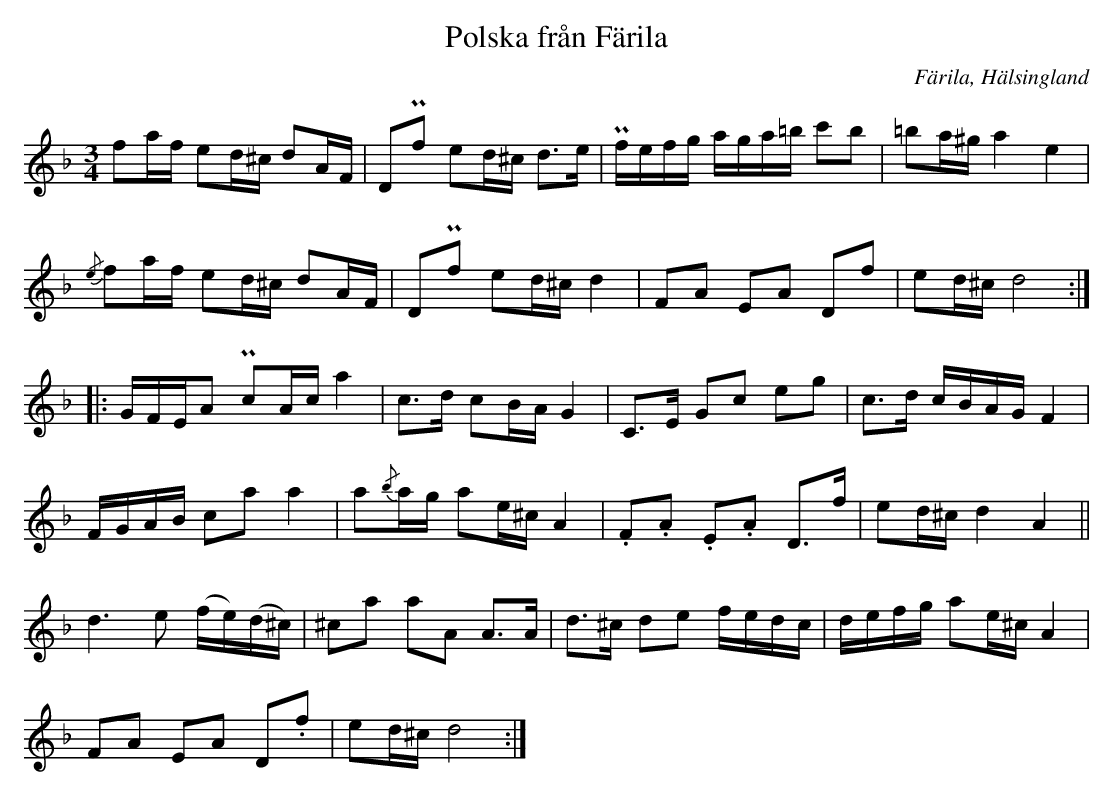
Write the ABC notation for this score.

X:1
T: Polska från Färila
O: Färila, Hälsingland
M: 3/4
L: 1/16
K: Dm
f2af e2d^c d2AF | D2Pf2 e2d^c d2>e2 | Pfefg aga=b c'2b2 | =b2a^g a4 e4 |
{/e}f2af e2d^c d2AF | D2Pf2 e2d^c d4 | F2A2 E2A2 D2f2 | e2d^c d8 ::
GFEA2 Pc2Ac a4 | c2>d2 c2BA G4 | C2>E2 G2c2 e2g2 | c2>d2 cBAG F4 |
FGAB c2a2 a4 | a2{/b}ag a2e^c A4 | .F2.A2 .E2.A2 D2>f2 | e2d^c d4 A4 ||
d6e2 (fe)(d^c) | ^c2a2 a2A2 A2>A2 | d2>^c2 d2e2 fedc | defg a2e^c A4 |
F2A2 E2A2 D2.f2 | e2d^c d8 :|
